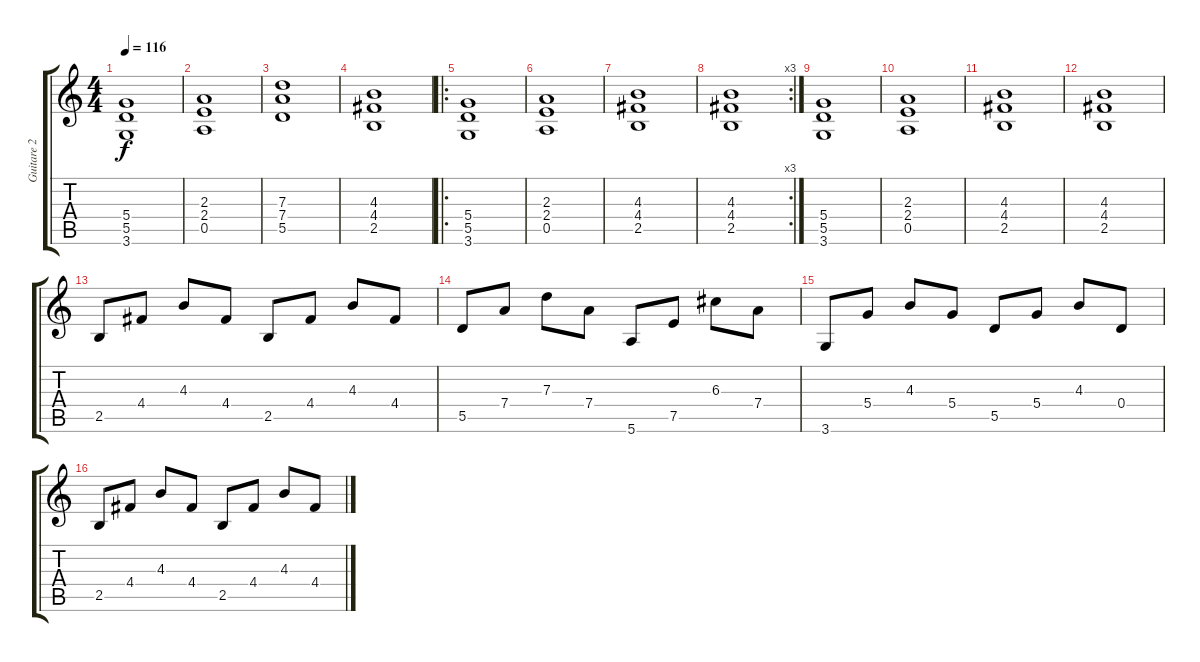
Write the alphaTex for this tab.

\track ("Guitare 2" "Guitare 2") {instrument acousticguitarsteel}
\staff {score tabs}
\tuning (E4 B3 G3 D3 A2 E2) {hide}
\ts (4 4)
\tempo 116
\clef g2
\ks c
(5.4 5.5 3.6).1{dy f} |
(2.3 2.4 0.5).1 |
(7.3 7.4 5.5).1 |
(4.3 4.4 2.5).1 |
\ro
(5.4 5.5 3.6).1 |
(2.3 2.4 0.5).1 |
(4.3 4.4 2.5).1 |
\rc 3
(4.3 4.4 2.5).1 |
(5.4 5.5 3.6).1 |
(2.3 2.4 0.5).1 |
(4.3 4.4 2.5).1 |
(4.3 4.4 2.5).1 |
2.5.8 4.4.8 4.3.8 4.4.8 2.5.8 4.4.8 4.3.8 4.4.8 |
5.5.8 7.4.8 7.3.8 7.4.8 5.6.8 7.5.8 6.3.8 7.4.8 |
3.6.8 5.4.8 4.3.8 5.4.8 5.5.8 5.4.8 4.3.8 0.4.8 |
2.5.8 4.4.8 4.3.8 4.4.8 2.5.8 4.4.8 4.3.8 4.4.8
